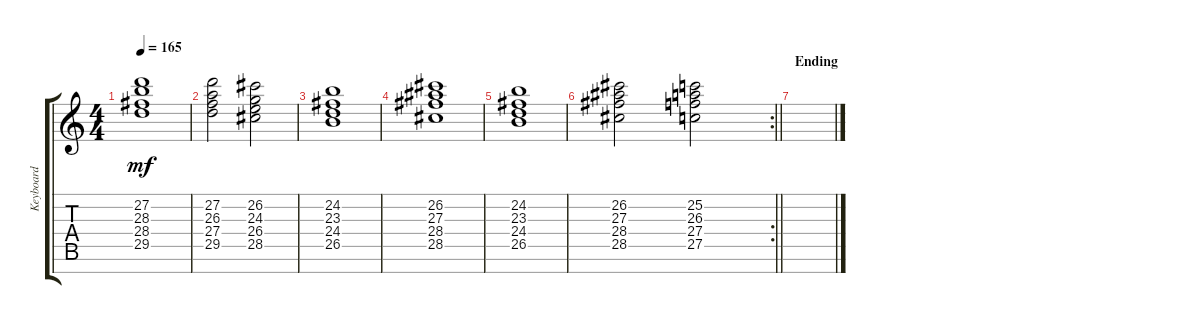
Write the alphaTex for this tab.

\track ("Keyboard" "Keyboard") {instrument stringensemble1}
\staff {score tabs}
\tuning (E4 B3 G3 D3 A2 E2 B1) {hide}
\ts (4 4)
\tempo 165
\clef g2
\ks c
(27.2 28.3 28.4 29.5).1{dy mf} |
(27.2 26.3 27.4 29.5).2 (26.2 24.3 26.4 28.5).2 |
(24.2 23.3 24.4 26.5).1 |
(26.2 27.3 28.4 28.5).1 |
(24.2 23.3 24.4 26.5).1 |
\rc 2
\barLineRight lightlight
(26.2 27.3 28.4 28.5).2 (25.2 26.3 27.4 27.5).2 |
\section ("" "Ending")
